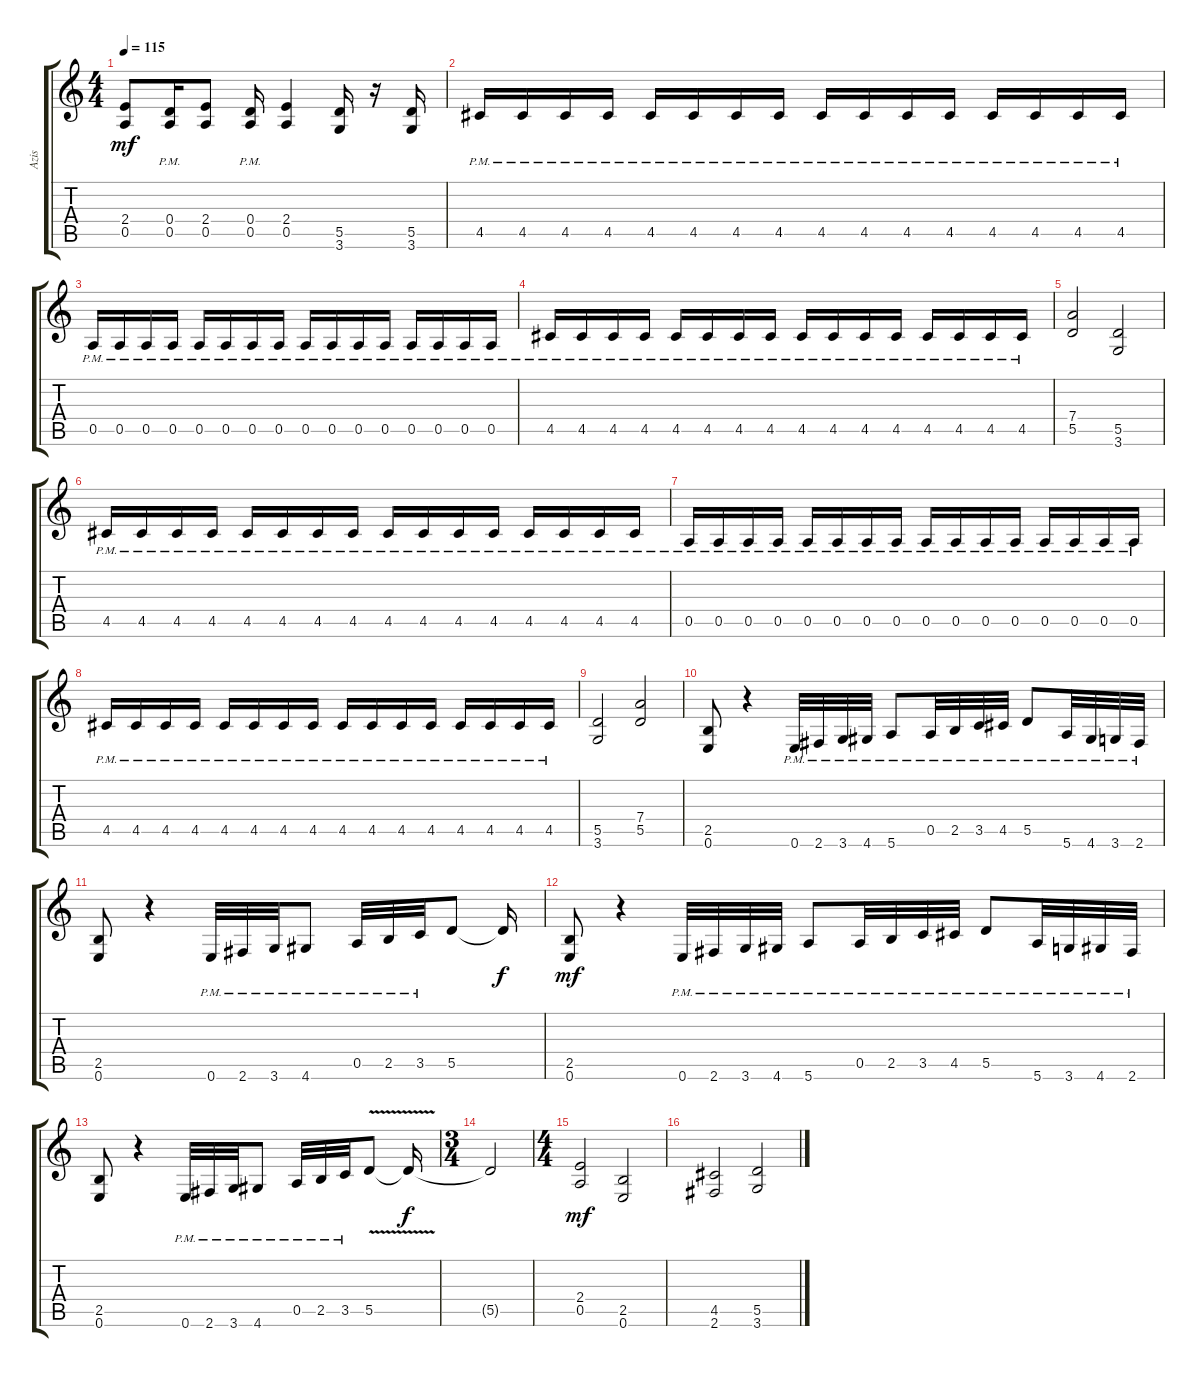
\track ("Azis" "Azis") {instrument distortionguitar}
\staff {score tabs}
\tuning (E4 B3 G3 D3 A2 E2) {hide}
\ts (4 4)
\tempo 115
\clef g2
\ks c
(2.4 0.5).8{dy mf} (0.4{pm} 0.5{pm}).16 (2.4 0.5).8 (0.4{pm} 0.5{pm}).16 (2.4 0.5).4 (5.5 3.6).16 r.16 (5.5 3.6).16 |
4.5{pm}.16 4.5{pm}.16 4.5{pm}.16 4.5{pm}.16 4.5{pm}.16 4.5{pm}.16 4.5{pm}.16 4.5{pm}.16 4.5{pm}.16 4.5{pm}.16 4.5{pm}.16 4.5{pm}.16 4.5{pm}.16 4.5{pm}.16 4.5{pm}.16 4.5{pm}.16 |
0.5{pm}.16 0.5{pm}.16 0.5{pm}.16 0.5{pm}.16 0.5{pm}.16 0.5{pm}.16 0.5{pm}.16 0.5{pm}.16 0.5{pm}.16 0.5{pm}.16 0.5{pm}.16 0.5{pm}.16 0.5{pm}.16 0.5{pm}.16 0.5{pm}.16 0.5{pm}.16 |
4.5{pm}.16 4.5{pm}.16 4.5{pm}.16 4.5{pm}.16 4.5{pm}.16 4.5{pm}.16 4.5{pm}.16 4.5{pm}.16 4.5{pm}.16 4.5{pm}.16 4.5{pm}.16 4.5{pm}.16 4.5{pm}.16 4.5{pm}.16 4.5{pm}.16 4.5{pm}.16 |
(7.4 5.5).2 (5.5 3.6).2 |
4.5{pm}.16 4.5{pm}.16 4.5{pm}.16 4.5{pm}.16 4.5{pm}.16 4.5{pm}.16 4.5{pm}.16 4.5{pm}.16 4.5{pm}.16 4.5{pm}.16 4.5{pm}.16 4.5{pm}.16 4.5{pm}.16 4.5{pm}.16 4.5{pm}.16 4.5{pm}.16 |
0.5{pm}.16 0.5{pm}.16 0.5{pm}.16 0.5{pm}.16 0.5{pm}.16 0.5{pm}.16 0.5{pm}.16 0.5{pm}.16 0.5{pm}.16 0.5{pm}.16 0.5{pm}.16 0.5{pm}.16 0.5{pm}.16 0.5{pm}.16 0.5{pm}.16 0.5{pm}.16 |
4.5{pm}.16 4.5{pm}.16 4.5{pm}.16 4.5{pm}.16 4.5{pm}.16 4.5{pm}.16 4.5{pm}.16 4.5{pm}.16 4.5{pm}.16 4.5{pm}.16 4.5{pm}.16 4.5{pm}.16 4.5{pm}.16 4.5{pm}.16 4.5{pm}.16 4.5{pm}.16 |
(5.5 3.6).2 (7.4 5.5).2 |
(2.5 0.6).8 r.4 0.6{pm}.32 2.6{pm}.32 3.6{pm}.32 4.6{pm}.32 5.6{pm}.8 0.5{pm}.32 2.5{pm}.32 3.5{pm}.32 4.5{pm}.32 5.5{pm}.8 5.6{pm}.32 4.6{pm}.32 3.6{pm}.32 2.6{pm}.32 |
(2.5 0.6).8 r.4 0.6{pm}.32 2.6{pm}.32 3.6{pm}.32 4.6{pm}.8 0.5{pm}.32 2.5{pm}.32 3.5{pm}.32 5.5.8 5.5{t}.16{dy f} |
(2.5 0.6).8{dy mf} r.4 0.6{pm}.32 2.6{pm}.32 3.6{pm}.32 4.6{pm}.32 5.6{pm}.8 0.5{pm}.32 2.5{pm}.32 3.5{pm}.32 4.5{pm}.32 5.5{pm}.8 5.6{pm}.32 3.6{pm}.32 4.6{pm}.32 2.6{pm}.32 |
(2.5 0.6).8 r.4 0.6{pm}.32 2.6{pm}.32 3.6{pm}.32 4.6{pm}.8 0.5{pm}.32 2.5{pm}.32 3.5{pm}.32 5.5{v}.8 5.5{t}.16{dy f} |
\ts (3 4)
5.5{t}.2 |
\ts (4 4)
(2.4 0.5).2{dy mf} (2.5 0.6).2 |
(4.5 2.6).2 (5.5 3.6).2
